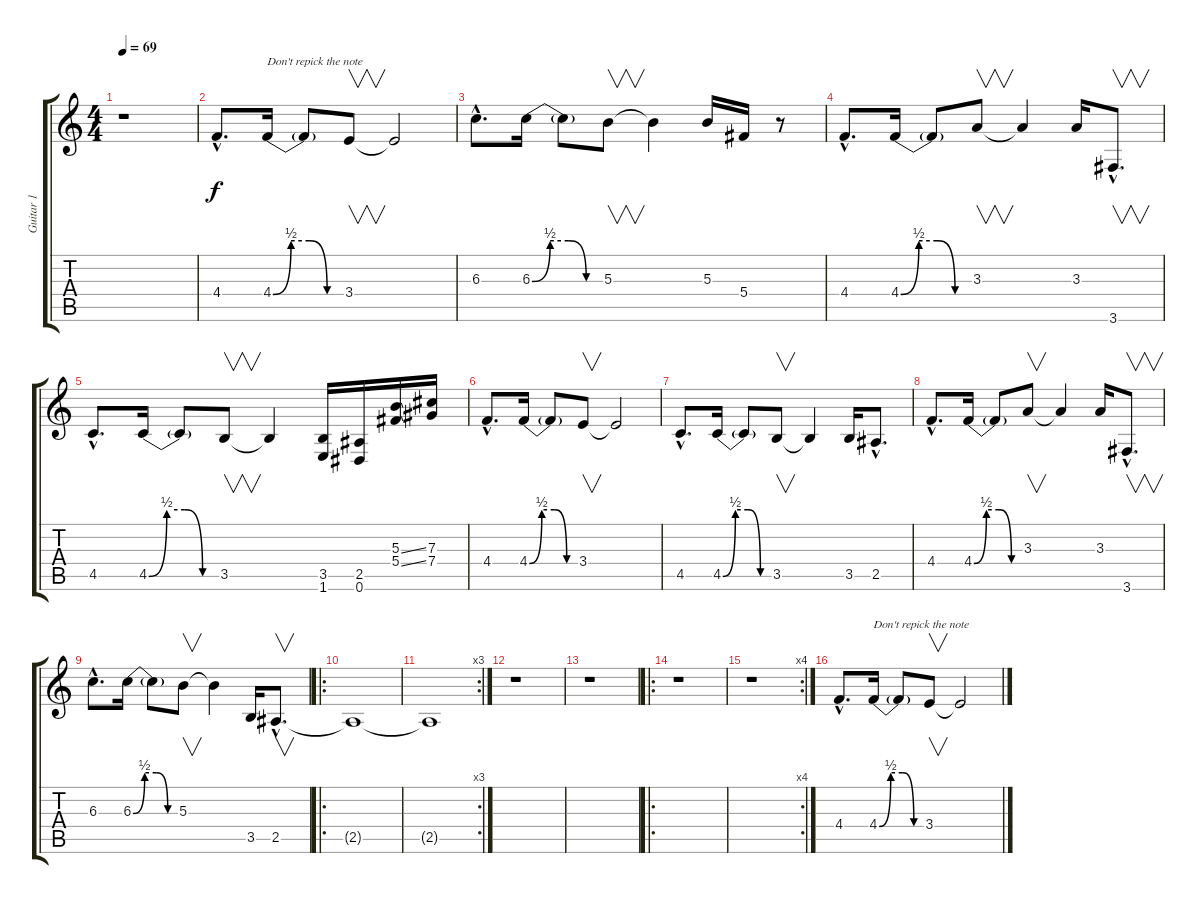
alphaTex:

\track ("Guitar 1" "Guitar 1") {instrument overdrivenguitar}
\staff {score tabs}
\tuning (Eb4 Bb3 Gb3 Db3 Ab2 Eb2) {hide}
\ts (4 4)
\tempo 69
\clef g2
\ks c
r.1{dy f instrument overdrivenguitar} |
4.4{hac}.8{d} 4.4{be (custom 0 0 15 2 30 2 45 0 60 0)}.16{txt "Don't repick the note"} 4.4{t}.8 3.4.8{v} 3.4{t}.2 |
6.3{hac}.8{d} 6.3{be (custom 0 0 15 2 30 2 45 0 60 0)}.16 6.3{t}.8 5.3.8{v} 5.3{t}.4 5.3.16 5.4.16 r.8 |
4.4{hac}.8{d} 4.4{be (custom 0 0 15 2 30 2 45 0 60 0)}.16 4.4{t}.8 3.3.8{v} 3.3{t}.4 3.3.16 3.6{hac}.8{v d} |
4.5{hac}.8{d} 4.5{be (custom 0 0 15 2 30 2 45 0 60 0)}.16 4.5{t}.8 3.5.8{v} 3.5{t}.4 (3.5 1.6).16 (2.5 0.6).16 (5.3{ss} 5.4{ss}).16 (7.3 7.4).16 |
4.4{hac}.8{d} 4.4{be (custom 0 0 15 2 30 2 45 0 60 0)}.16 4.4{t}.8 3.4.8{v} 3.4{t}.2 |
4.5{hac}.8{d} 4.5{be (custom 0 0 15 2 30 2 45 0 60 0)}.16 4.5{t}.8 3.5.8{v} 3.5{t}.4 3.5.16 2.5{hac}.8{d} |
4.4{hac}.8{d} 4.4{be (custom 0 0 15 2 30 2 45 0 60 0)}.16 4.4{t}.8 3.3.8{v} 3.3{t}.4 3.3.16 3.6{hac}.8{v d} |
6.3{hac}.8{d} 6.3{be (custom 0 0 15 2 30 2 45 0 60 0)}.16 6.3{t}.8 5.3.8{v} 5.3{t}.4 3.5.16 2.5{hac}.8{v d} |
\ro
2.5{t}.1 |
\rc 3
2.5{t}.1 |
r.1 |
r.1 |
\ro
r.1 |
\rc 4
r.1 |
4.4{hac}.8{d} 4.4{be (custom 0 0 15 2 30 2 45 0 60 0)}.16{txt "Don't repick the note"} 4.4{t}.8 3.4.8{v} 3.4{t}.2
